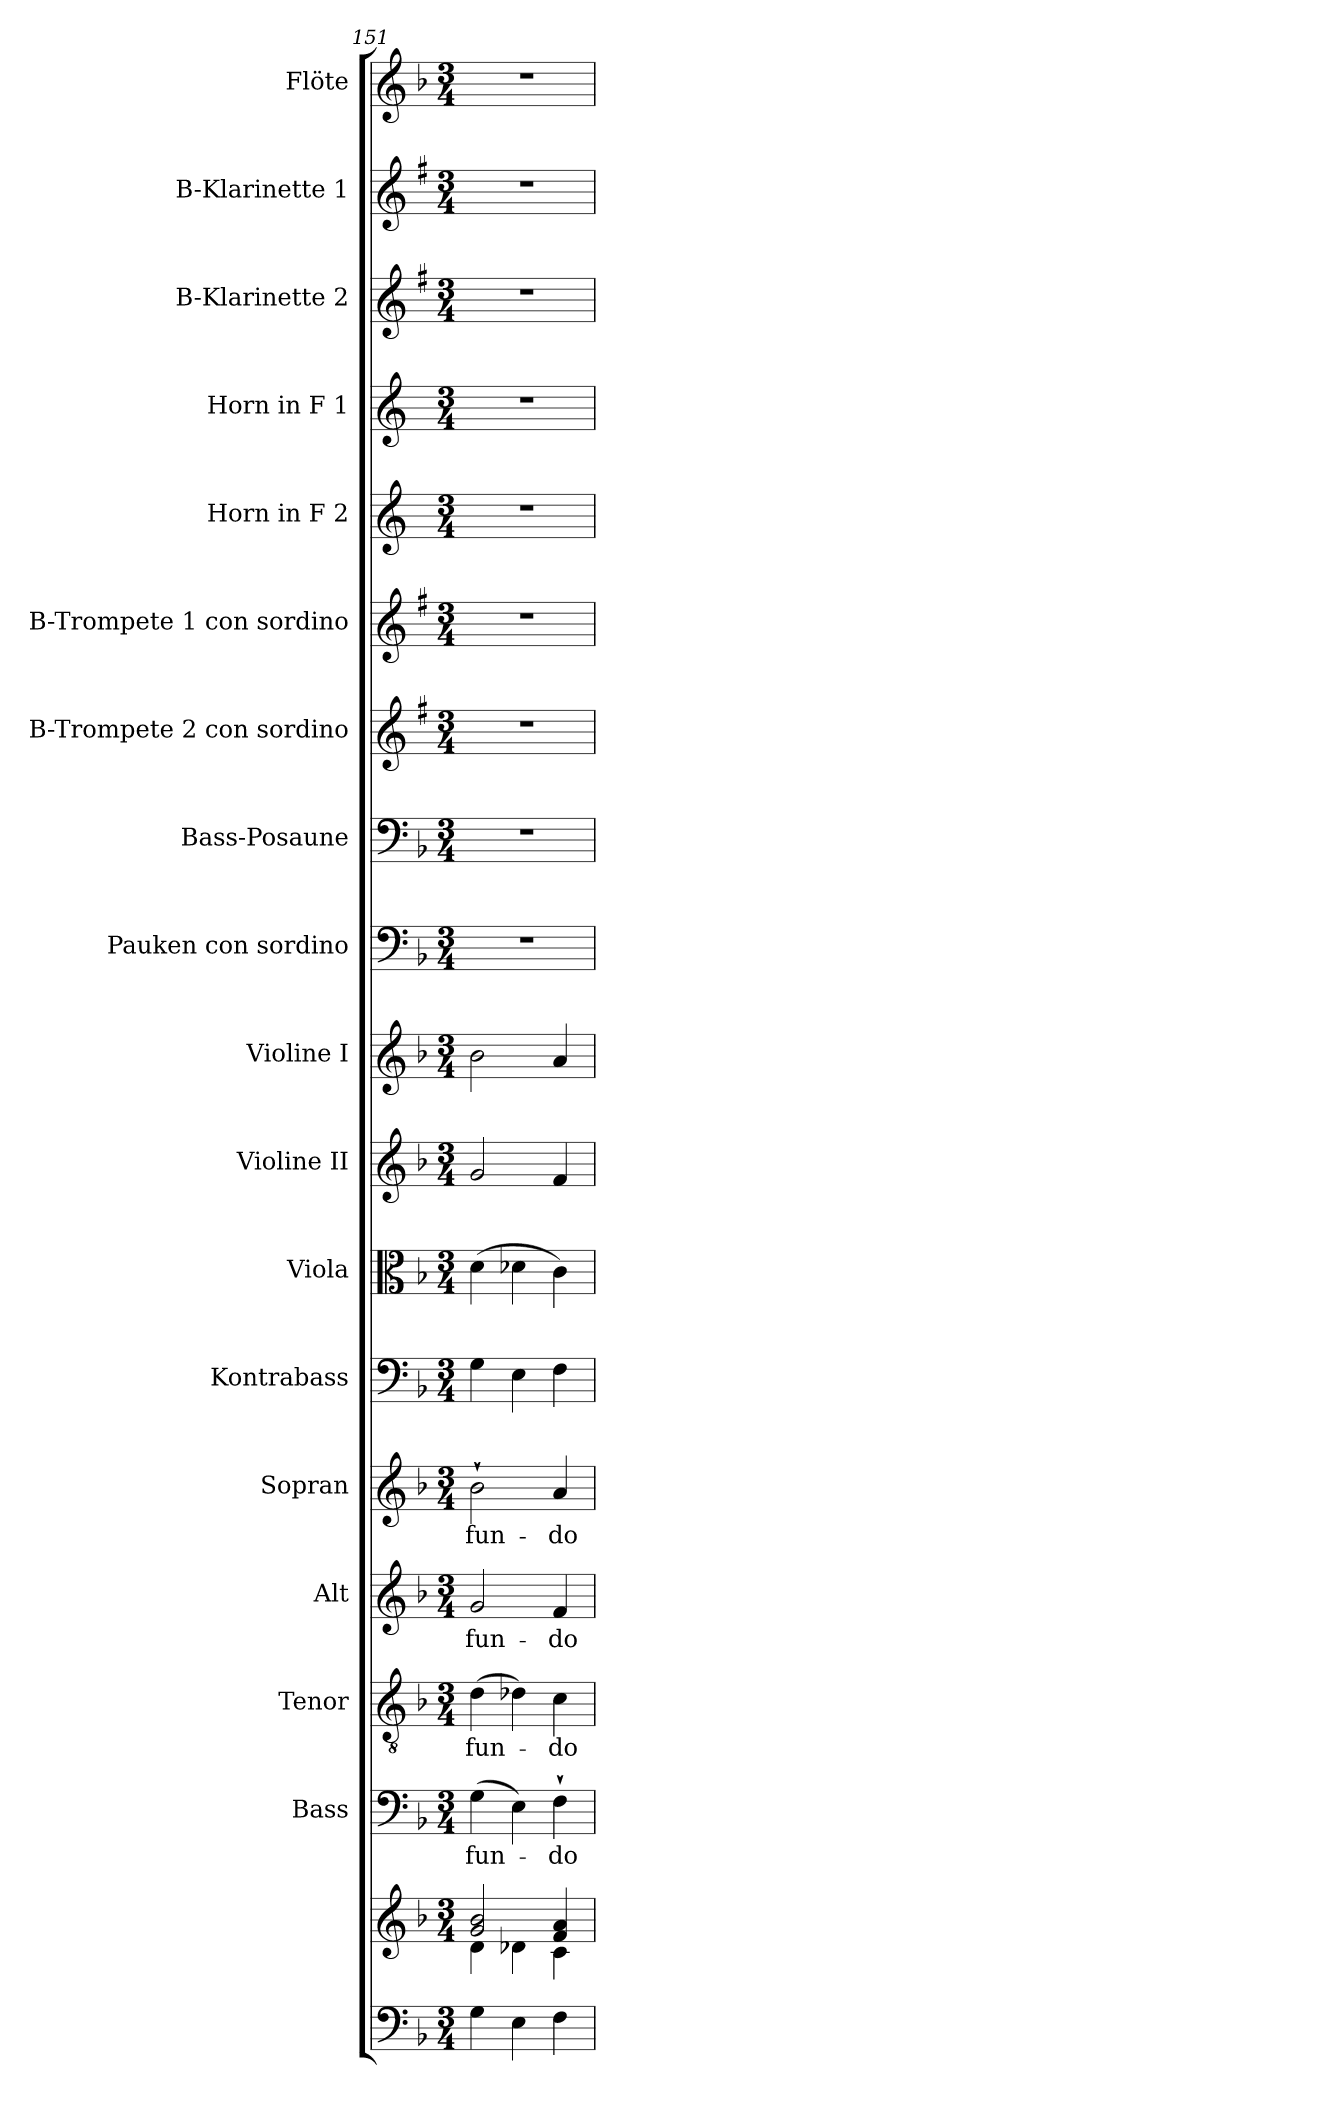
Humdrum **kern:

**kern	**kern	**kern	**text	**kern	**text	**kern	**text	**kern	**text	**kern	**kern	**kern	**kern	**kern	**kern	**kern	**kern	**kern	**kern	**kern	**kern	**kern
*part18	*part18	*part17	*part17	*part16	*part16	*part15	*part15	*part14	*part14	*part13	*part12	*part11	*part10	*part9	*part8	*part7	*part6	*part5	*part4	*part3	*part2	*part1
*staff19	*staff18	*staff17	*staff17	*staff16	*staff16	*staff15	*staff15	*staff14	*staff14	*staff13	*staff12	*staff11	*staff10	*staff9	*staff8	*staff7	*staff6	*staff5	*staff4	*staff3	*staff2	*staff1
*	*	*I"Bass	*	*I"Tenor	*	*I"Alt	*	*I"Sopran	*	*I"Kontrabass	*I"Viola	*I"Violine II	*I"Violine I	*I"Pauken con sordino	*I"Bass-Posaune	*I"B-Trompete 2 con sordino	*I"B-Trompete 1 con sordino	*I"Horn in F 2	*I"Horn in F 1	*I"B-Klarinette 2	*I"B-Klarinette 1	*I"Flöte
*	*	*I'B.	*	*I'T.	*	*I'A.	*	*I'S.	*	*I'Kb.	*I'Vla.	*I'Vl. II	*I'Vl. I	*I'Pk.	*I'B. Pos.	*I'B Trp. 2	*I'B Trp. 1	*	*	*I'B Kl. 2	*I'B Kl. 1	*I'Fl.
*clefF4	*clefG2	*clefF4	*	*clefGv2	*	*clefG2	*	*clefG2	*	*clefF4	*clefC3	*clefG2	*clefG2	*clefF4	*clefF4	*clefG2	*clefG2	*clefG2	*clefG2	*clefG2	*clefG2	*clefG2
*	*	*	*	*	*	*	*	*	*	*ITrd7c12	*	*	*	*	*	*ITrd1c2	*ITrd1c2	*ITrd4c7	*ITrd4c7	*ITrd1c2	*ITrd1c2	*
*k[b-]	*k[b-]	*k[b-]	*	*k[b-]	*	*k[b-]	*	*k[b-]	*	*k[b-]	*k[b-]	*k[b-]	*k[b-]	*k[b-]	*k[b-]	*k[b-]	*k[b-]	*k[b-]	*k[b-]	*k[b-]	*k[b-]	*k[b-]
*F:	*F:	*F:	*	*F:	*	*F:	*	*F:	*	*F:	*F:	*F:	*F:	*F:	*F:	*F:	*F:	*F:	*F:	*F:	*F:	*F:
*M3/4	*M3/4	*M3/4	*	*M3/4	*	*M3/4	*	*M3/4	*	*M3/4	*M3/4	*M3/4	*M3/4	*M3/4	*M3/4	*M3/4	*M3/4	*M3/4	*M3/4	*M3/4	*M3/4	*M3/4
=151	=151	=151	=151	=151	=151	=151	=151	=151	=151	=151	=151	=151	=151	=151	=151	=151	=151	=151	=151	=151	=151	=151
*	*^	*	*	*	*	*	*	*	*	*	*	*	*	*	*	*	*	*	*	*	*	*
!	!	!	!	!LO:LY:b	!	!LO:LY:b	!	!LO:LY:b	!	!LO:LY:b	!	!	!	!	!	!	!	!	!	!	!	!	!
4G\	2g/ 2b-/	4d\	(>4G\	-fun-	(>4d\	-fun-	2g/	-fun-	2b-`>\	-fun-	4GG\	(>4d\	2g/	2b-\	2.r	2.r	2.r	2.r	2.r	2.r	2.r	2.r	2.r
4E\	.	4d-X\	4E\)	.	4d-X\)	.	.	.	.	.	4EE\	4d-X\	.	.	.	.	.	.	.	.	.	.	.
!	!	!	!	!LO:LY:b	!	!LO:LY:b	!	!LO:LY:b	!	!LO:LY:b	!	!	!	!	!	!	!	!	!	!	!	!	!
4F\	4f/ 4a/	4c\	4F`>\	-do	4c\	-do	4f/	-do	4a/	-do	4FF\	4c\)	4f/	4a/	.	.	.	.	.	.	.	.	.
*	*v	*v	*	*	*	*	*	*	*	*	*	*	*	*	*	*	*	*	*	*	*	*	*
=	=	=	=	=	=	=	=	=	=	=	=	=	=	=	=	=	=	=	=	=	=	=
*-	*-	*-	*-	*-	*-	*-	*-	*-	*-	*-	*-	*-	*-	*-	*-	*-	*-	*-	*-	*-	*-	*-
